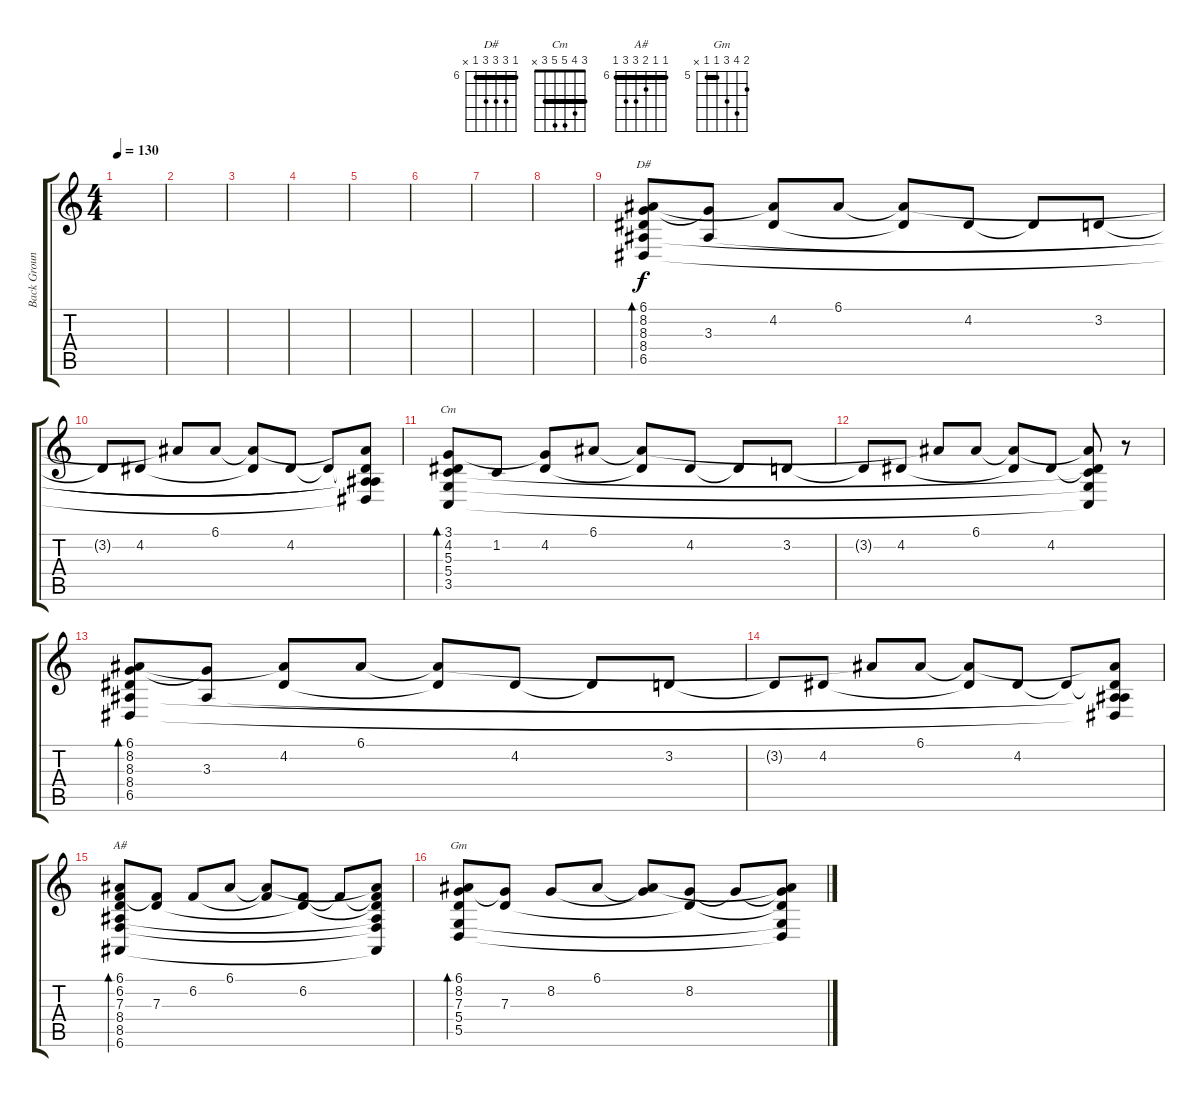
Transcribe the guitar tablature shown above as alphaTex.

\track ("Back Ground Piano" "Back Groun") {instrument electricpiano2}
\staff {score tabs}
\tuning (E4 B3 G3 D3 A2 E2) {hide}
\chord ("D#" 6 8 8 8 6 x) {firstfret 6 barre 6}
\chord ("Cm" 3 4 5 5 3 x) {barre 3}
\chord ("A#" 6 6 7 8 8 6) {firstfret 6 barre 6}
\chord ("Gm" 6 8 7 5 5 x) {firstfret 5 barre 5}
\ts (4 4)
\tempo 130
\clef g2
\ks c
|
|
|
|
|
|
|
|
(6.1 8.2 8.3 8.4 6.5).8{bd 240 ch "D#"} (8.2{t} 3.3).8 (6.1{t} 4.2).8 6.1.8 (6.1{t} 4.2{t}).8 4.2.8 4.2{t}.8 3.2.8 |
3.2{t}.8 4.2.8 6.1{t}.8 6.1.8 (6.1{t} 4.2{t}).8 4.2.8 4.2{t}.8 (6.1{t} 4.2{t} 3.3{t} 8.4{t} 6.5{t}).8 |
(3.1 4.2 5.3 5.4 3.5).8{bd 240 ch "Cm"} 1.2.8 (3.1{t} 4.2).8 6.1.8 (6.1{t} 4.2{t}).8 4.2.8 4.2{t}.8 3.2.8 |
3.2{t}.8 4.2.8 6.1{t}.8 6.1.8 (6.1{t} 4.2{t}).8 4.2.8 (6.1{t} 4.2{t} 5.3{t} 5.4{t} 3.5{t}).8 r.8 |
(6.1 8.2 8.3 8.4 6.5).8{bd 240} (8.2{t} 3.3).8 (6.1{t} 4.2).8 6.1.8 (6.1{t} 4.2{t}).8 4.2.8 4.2{t}.8 3.2.8 |
3.2{t}.8 4.2.8 6.1{t}.8 6.1.8 (6.1{t} 4.2{t}).8 4.2.8 4.2{t}.8 (6.1{t} 4.2{t} 3.3{t} 8.4{t} 6.5{t}).8 |
(6.1 6.2 7.3 8.4 8.5 6.6).8{bd 240 ch "A#"} (6.2{t} 7.3).8 6.2.8 6.1.8 (6.1{t} 6.2{t}).8 (6.2 7.3{t}).8 6.2{t}.8 (6.1{t} 6.2{t} 7.3{t} 8.4{t} 8.5{t} 6.6{t}).8 |
(6.1 8.2 7.3 5.4 5.5).8{bd 240 ch "Gm"} (8.2{t} 7.3).8 8.2.8 6.1.8 (6.1{t} 8.2{t}).8 (8.2 7.3{t}).8 8.2{t}.8 (6.1{t} 8.2{t} 7.3{t} 5.4{t} 5.5{t}).8
